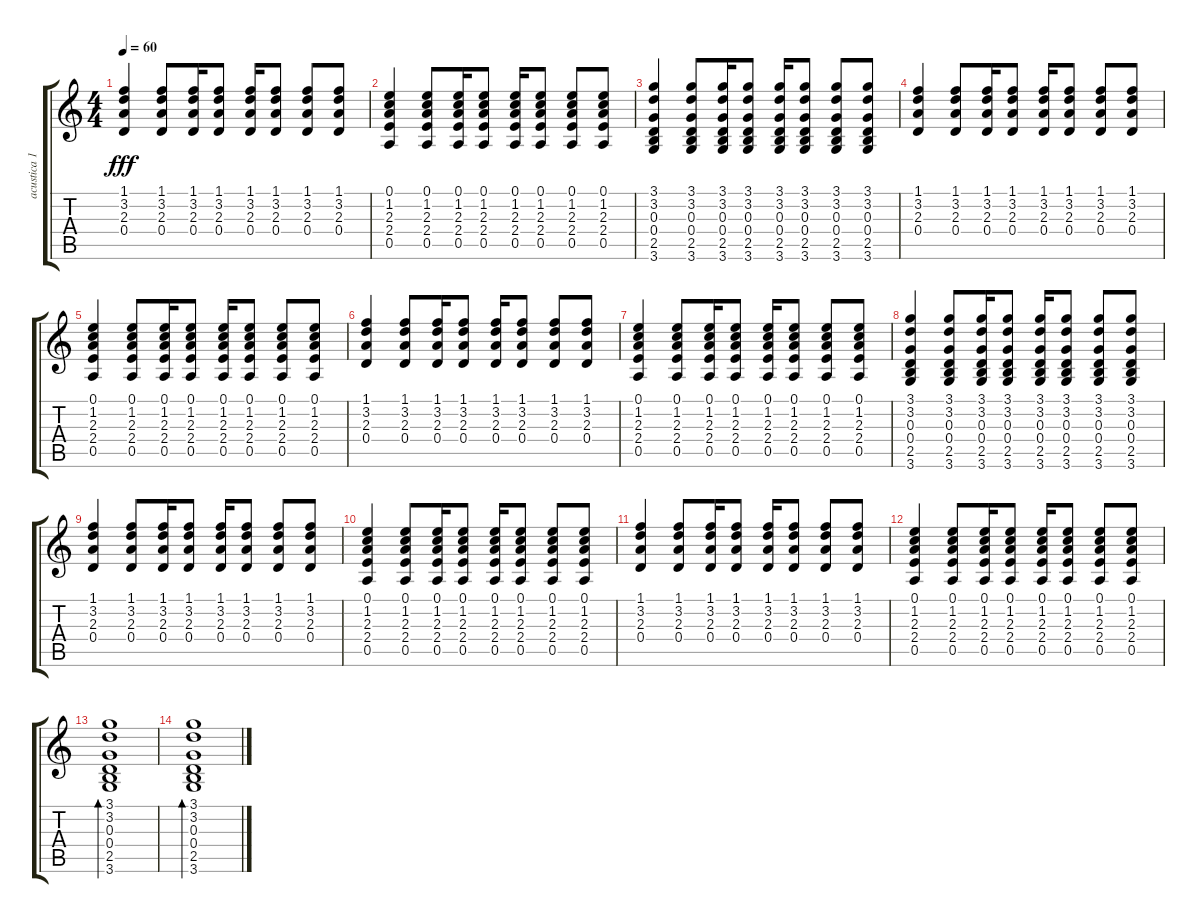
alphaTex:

\track ("acustica 1" "acustica 1") {instrument acousticguitarnylon}
\staff {score tabs}
\tuning (E4 B3 G3 D3 A2 E2) {hide}
\ts (4 4)
\tempo 60
\clef g2
\ks c
(1.1 3.2 2.3 0.4).4{dy fff} (1.1 3.2 2.3 0.4).8 (1.1 3.2 2.3 0.4).16 (1.1 3.2 2.3 0.4).8 (1.1 3.2 2.3 0.4).16 (1.1 3.2 2.3 0.4).8 (1.1 3.2 2.3 0.4).8 (1.1 3.2 2.3 0.4).8 |
(0.1 1.2 2.3 2.4 0.5).4 (0.1 1.2 2.3 2.4 0.5).8 (0.1 1.2 2.3 2.4 0.5).16 (0.1 1.2 2.3 2.4 0.5).8 (0.1 1.2 2.3 2.4 0.5).16 (0.1 1.2 2.3 2.4 0.5).8 (0.1 1.2 2.3 2.4 0.5).8 (0.1 1.2 2.3 2.4 0.5).8 |
(3.1 3.2 0.3 0.4 2.5 3.6).4 (3.1 3.2 0.3 0.4 2.5 3.6).8 (3.1 3.2 0.3 0.4 2.5 3.6).16 (3.1 3.2 0.3 0.4 2.5 3.6).8 (3.1 3.2 0.3 0.4 2.5 3.6).16 (3.1 3.2 0.3 0.4 2.5 3.6).8 (3.1 3.2 0.3 0.4 2.5 3.6).8 (3.1 3.2 0.3 0.4 2.5 3.6).8 |
(1.1 3.2 2.3 0.4).4 (1.1 3.2 2.3 0.4).8 (1.1 3.2 2.3 0.4).16 (1.1 3.2 2.3 0.4).8 (1.1 3.2 2.3 0.4).16 (1.1 3.2 2.3 0.4).8 (1.1 3.2 2.3 0.4).8 (1.1 3.2 2.3 0.4).8 |
(0.1 1.2 2.3 2.4 0.5).4 (0.1 1.2 2.3 2.4 0.5).8 (0.1 1.2 2.3 2.4 0.5).16 (0.1 1.2 2.3 2.4 0.5).8 (0.1 1.2 2.3 2.4 0.5).16 (0.1 1.2 2.3 2.4 0.5).8 (0.1 1.2 2.3 2.4 0.5).8 (0.1 1.2 2.3 2.4 0.5).8 |
(1.1 3.2 2.3 0.4).4 (1.1 3.2 2.3 0.4).8 (1.1 3.2 2.3 0.4).16 (1.1 3.2 2.3 0.4).8 (1.1 3.2 2.3 0.4).16 (1.1 3.2 2.3 0.4).8 (1.1 3.2 2.3 0.4).8 (1.1 3.2 2.3 0.4).8 |
(0.1 1.2 2.3 2.4 0.5).4 (0.1 1.2 2.3 2.4 0.5).8 (0.1 1.2 2.3 2.4 0.5).16 (0.1 1.2 2.3 2.4 0.5).8 (0.1 1.2 2.3 2.4 0.5).16 (0.1 1.2 2.3 2.4 0.5).8 (0.1 1.2 2.3 2.4 0.5).8 (0.1 1.2 2.3 2.4 0.5).8 |
(3.1 3.2 0.3 0.4 2.5 3.6).4 (3.1 3.2 0.3 0.4 2.5 3.6).8 (3.1 3.2 0.3 0.4 2.5 3.6).16 (3.1 3.2 0.3 0.4 2.5 3.6).8 (3.1 3.2 0.3 0.4 2.5 3.6).16 (3.1 3.2 0.3 0.4 2.5 3.6).8 (3.1 3.2 0.3 0.4 2.5 3.6).8 (3.1 3.2 0.3 0.4 2.5 3.6).8 |
(1.1 3.2 2.3 0.4).4 (1.1 3.2 2.3 0.4).8 (1.1 3.2 2.3 0.4).16 (1.1 3.2 2.3 0.4).8 (1.1 3.2 2.3 0.4).16 (1.1 3.2 2.3 0.4).8 (1.1 3.2 2.3 0.4).8 (1.1 3.2 2.3 0.4).8 |
(0.1 1.2 2.3 2.4 0.5).4 (0.1 1.2 2.3 2.4 0.5).8 (0.1 1.2 2.3 2.4 0.5).16 (0.1 1.2 2.3 2.4 0.5).8 (0.1 1.2 2.3 2.4 0.5).16 (0.1 1.2 2.3 2.4 0.5).8 (0.1 1.2 2.3 2.4 0.5).8 (0.1 1.2 2.3 2.4 0.5).8 |
(1.1 3.2 2.3 0.4).4 (1.1 3.2 2.3 0.4).8 (1.1 3.2 2.3 0.4).16 (1.1 3.2 2.3 0.4).8 (1.1 3.2 2.3 0.4).16 (1.1 3.2 2.3 0.4).8 (1.1 3.2 2.3 0.4).8 (1.1 3.2 2.3 0.4).8 |
(0.1 1.2 2.3 2.4 0.5).4 (0.1 1.2 2.3 2.4 0.5).8 (0.1 1.2 2.3 2.4 0.5).16 (0.1 1.2 2.3 2.4 0.5).8 (0.1 1.2 2.3 2.4 0.5).16 (0.1 1.2 2.3 2.4 0.5).8 (0.1 1.2 2.3 2.4 0.5).8 (0.1 1.2 2.3 2.4 0.5).8 |
(3.1 3.2 0.3 0.4 2.5 3.6).1{bd 60} |
(3.1 3.2 0.3 0.4 2.5 3.6).1{bd 60}
